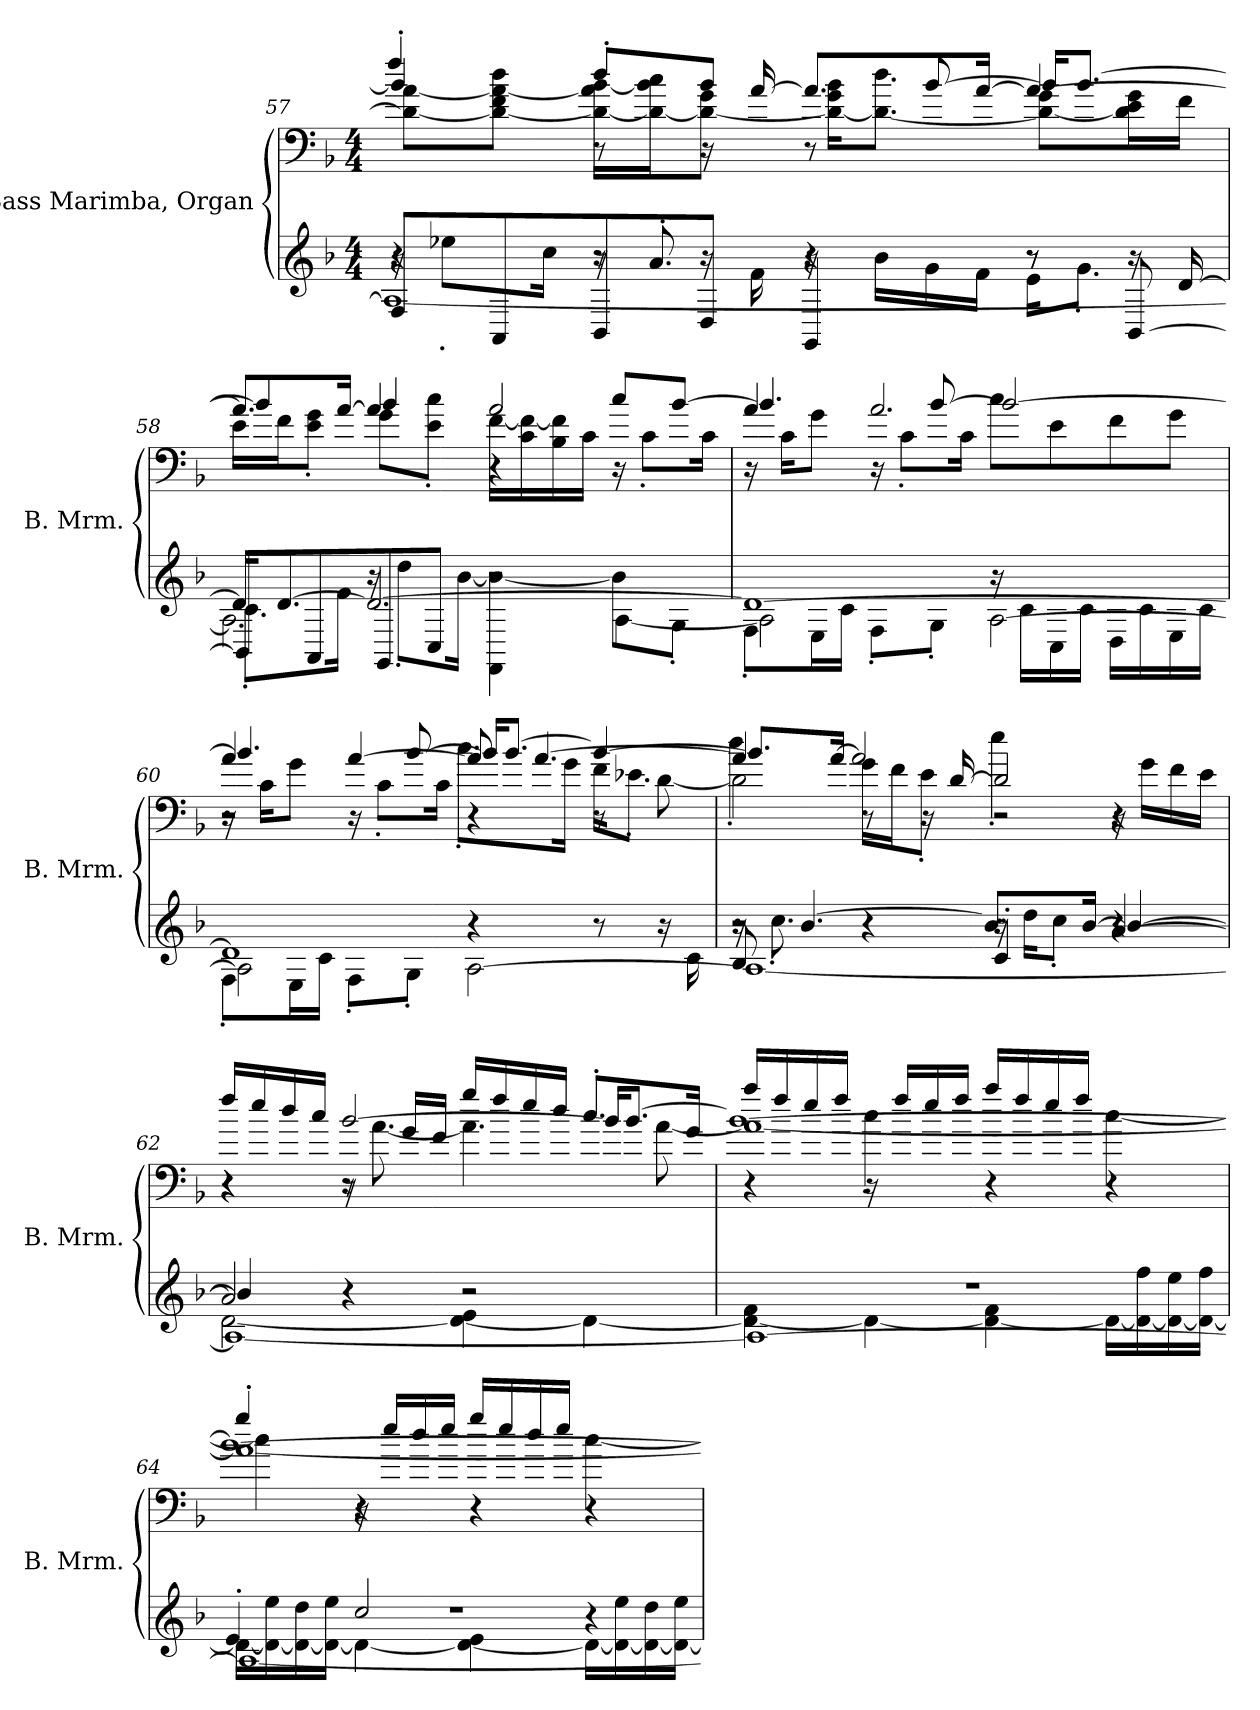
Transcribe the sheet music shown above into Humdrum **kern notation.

**kern	**kern
*part1	*part1
*staff2	*staff1
*I"Bass Marimba, Organ	*
*I'B. Mrm.	*
!!LO:LB:g=z
*clefG2	*clefF4
*k[b-]	*k[b-]
*M4/4	*M4/4
=57	=57
*^	*^
*	*^	*	*^
*	*	*^	*	*	*
4r	16r	8F/L	1A_	4b-/]	8d\_ [8a\L	4ff'/
.	8ee-X'\L	.	.	.	.	.
.	.	8AA/	.	.	8d\_ 8f\ 8a\_ 8dd\J	.
.	16cc\Jk	.	.	.	.	.
16r	8r	8BB-/	.	8r	16d\_ 16a\] [16b-\LL	8dd'/L
8.a'/	.	.	.	.	16d\_ 16b-\] 16cc\J	.
.	16r	8D/J	.	16r	8d\_ 8g\J	8b-/J
.	16f\	.	.	[16a/	.	.
4r	16r	4GG/	.	8.a/L]	16d\_ 16g\ 16b-\KL	8r
.	16b-\LL	.	.	.	8.d\_ 8.dd\J	.
.	16g\	.	.	.	.	[8b-/
.	16f\JJ	.	.	[16a/Jk	.	.
8r	16e\KL	8r	.	4a/_	8d\_ 8g\L	16b-/KL]
.	8.g'\J	.	.	.	.	[8.b-/J
16r	.	[8BB-/	.	.	16d\] 16e\ 16g\L	.
[16d/	.	.	.	.	16f\JJ	.
!!LO:LB:g=z	!!	!!
=58	=58	=58	=58	=58	=58	=58
16d/KL]	8.c'\L	8BB-/L]	2.A\]	8.a/L]	16e\LL	4b-/]
[8.d/J	.	.	.	.	16f\J	.
.	.	8AA/	.	.	8e\' 8g\'J	.
.	16f\Jk	.	.	[16a/Jk	.	.
2.d/_	16r	8GG/	.	4a/]	8g\L	4b-/
.	8dd'\L	.	.	.	.	.
.	.	8C/J	.	.	8e\' 8cc\'J	.
.	[16b-\Jk	.	.	.	.	.
.	4FF\ 4b-\_	2r	.	2a/	[16f\LL	4r
.	.	.	.	.	16c\ 16f\_	.
.	.	.	.	.	16B-\ 16f\]	.
.	.	.	.	.	16c\JJ	.
.	8b-\L]	.	[4A\	.	16r	8cc/L
.	.	.	.	.	8c'\L	.
.	8G'\J	.	.	.	.	[8b-/J
.	.	.	.	.	16c\Jk	.
*	*	*v	*v	*	*	*
!!LO:LB:g=z	!!	!!
=59	=59	=59	=59	=59	=59
1d_	8F'\L	2A\]	4a/	16r	4.b-/]
.	.	.	.	16c\KL	.
.	16E\L	.	.	8g\J	.
.	16c\JJ	.	.	.	.
.	8F'\L	.	2.a/	16r	.
.	.	.	.	8c'\L	.
.	8G'\J	.	.	.	[8b-/
.	.	.	.	16c\Jk	.
.	16r	[2A\	.	8cc\L	2b-/_
.	16c\LL	.	.	.	.
.	16C\	.	.	8e\	.
.	16c\JJ	.	.	.	.
.	16D\LL	.	.	8f\	.
.	16c\	.	.	.	.
.	16E\	.	.	8g\J	.
.	16c\JJ	.	.	.	.
!!LO:PB:g=z
=60	=60	=60	=60	=60	=60
*	*	*	*	*	*^
1d]	8F'\L	2A\]	4a/	16r	4.b-/]	2r
.	.	.	.	16c\KL	.	.
.	16E\L	.	.	8g\J	.	.
.	16c\JJ	.	.	.	.	.
.	8F'\L	.	[4a/	16r	.	.
.	.	.	.	8c'\L	.	.
.	8G'\J	.	.	.	[8b-/	.
.	.	.	.	16c\Jk	.	.
.	4r	[2A\	8a/]	8.cc'\L	16b-/KL]	4r
.	.	.	.	.	[8.b-/J	.
.	.	.	[4.a/	.	.	.
.	.	.	.	16g\Jk	.	.
.	8r	.	.	16f\KL	4b-/_	8r
.	.	.	.	8.e-X'\J	.	.
.	16r	.	.	.	.	[8d\
.	16c\	.	.	.	.	.
!!LO:LB:g=z	!!	!!	!!
=61	=61	=61	=61	=61	=61	=61
*	*	*^	*	*	*	*
2r	16r	8B-/	1A_	4a/]	4dd'\	8.b-/L]	2d\]
.	8.cc'\	.	.	.	.	.	.
.	.	[4.b-/	.	.	.	.	.
.	.	.	.	.	.	[16a/Jk	.
.	4r	.	.	8r	16g\LL	2a/]	.
.	.	.	.	.	16f\J	.	.
.	.	.	.	16r	8e'\J	.	.
.	.	.	.	[16d/	.	.	.
4c'/	16r	8.b-/L]	.	2d/]	4ee'\	.	2r
.	16dd\KL	.	.	.	.	.	.
.	8cc'\J	.	.	.	.	.	.
.	.	[16b-/Jk	.	.	.	.	.
[4a/	4r	4b-/_	.	.	16r	4r	.
.	.	.	.	.	16g\LL	.	.
.	.	.	.	.	16f\	.	.
.	.	.	.	.	16e\JJ	.	.
*	*	*	*	*	*	*v	*v
=62	=62	=62	=62	=62	=62	=62
2a/]	[2d\	4b-/]	1A_	16ff/LL	4r	4r
.	.	.	.	16ee/	.	.
.	.	.	.	16dd/	.	.
.	.	.	.	16cc/JJ	.	.
.	.	4r	.	8r	16r	[2b-/
.	.	.	.	.	[8.a\	.
.	.	.	.	16g/LL	.	.
.	.	.	.	16f/JJ	.	.
2r	4d\_ 4e\	2r	.	16gg/LL	4.a\]	.
.	.	.	.	16ff/	.	.
.	.	.	.	16ee/	.	.
.	.	.	.	16dd/JJ	.	.
.	4d\_	.	.	8.cc'/L	.	16b-/KL]
.	.	.	.	.	.	[8.b-/J
.	.	.	.	.	[8a\	.
.	.	.	.	16g/Jk	.	.
*	*	*v	*v	*	*	*
!!LO:LB:g=z
=63	=63	=63	=63	=63	=63
*	*	*	*	*	*^
1r	4d\_ 4f\	1A_	16aa/LL	1a_	1b-_	4r
.	.	.	16ff/	.	.	.
.	.	.	16ee/	.	.	.
.	.	.	16ff/JJ	.	.	.
.	4d\_	.	16r	.	.	4cc'\
.	.	.	16ff/LL	.	.	.
.	.	.	16ee/	.	.	.
.	.	.	16ff/JJ	.	.	.
.	4d\_ 4f\	.	16aa/LL	.	.	4r
.	.	.	16ff/	.	.	.
.	.	.	16ee/	.	.	.
.	.	.	16ff/JJ	.	.	.
.	16d\LL_	.	4r	.	.	[4cc\
.	16d\_ 16ff\	.	.	.	.	.
.	16d\_ 16ee\	.	.	.	.	.
.	16d\_ 16ff\JJ	.	.	.	.	.
!!LO:LB:g=z	!!	!!	!!
=64	=64	=64	=64	=64	=64	=64
*	*	*^	*	*	*	*
1r	16d\LL_	4e'/	1A_	4gg'/	1a_	1b-_	4cc\]
.	16d\_ 16ee\	.	.	.	.	.	.
.	16d\_ 16dd\	.	.	.	.	.	.
.	16d\_ 16ee\JJ	.	.	.	.	.	.
.	4d\_	2cc/	.	16r	.	.	4r
.	.	.	.	16ee/LL	.	.	.
.	.	.	.	16dd/	.	.	.
.	.	.	.	16ee/JJ	.	.	.
.	4d\_ 4e\	.	.	16gg/LL	.	.	4r
.	.	.	.	16ee/	.	.	.
.	.	.	.	16dd/	.	.	.
.	.	.	.	16ee/JJ	.	.	.
.	16d\LL_	4r	.	4r	.	.	[4cc\
.	16d\_ 16ee\	.	.	.	.	.	.
.	16d\_ 16dd\	.	.	.	.	.	.
.	16d\_ 16ee\JJ	.	.	.	.	.	.
*v	*v	*v	*v	*	*	*	*
*	*v	*v	*v	*v
=	=
*-	*-
